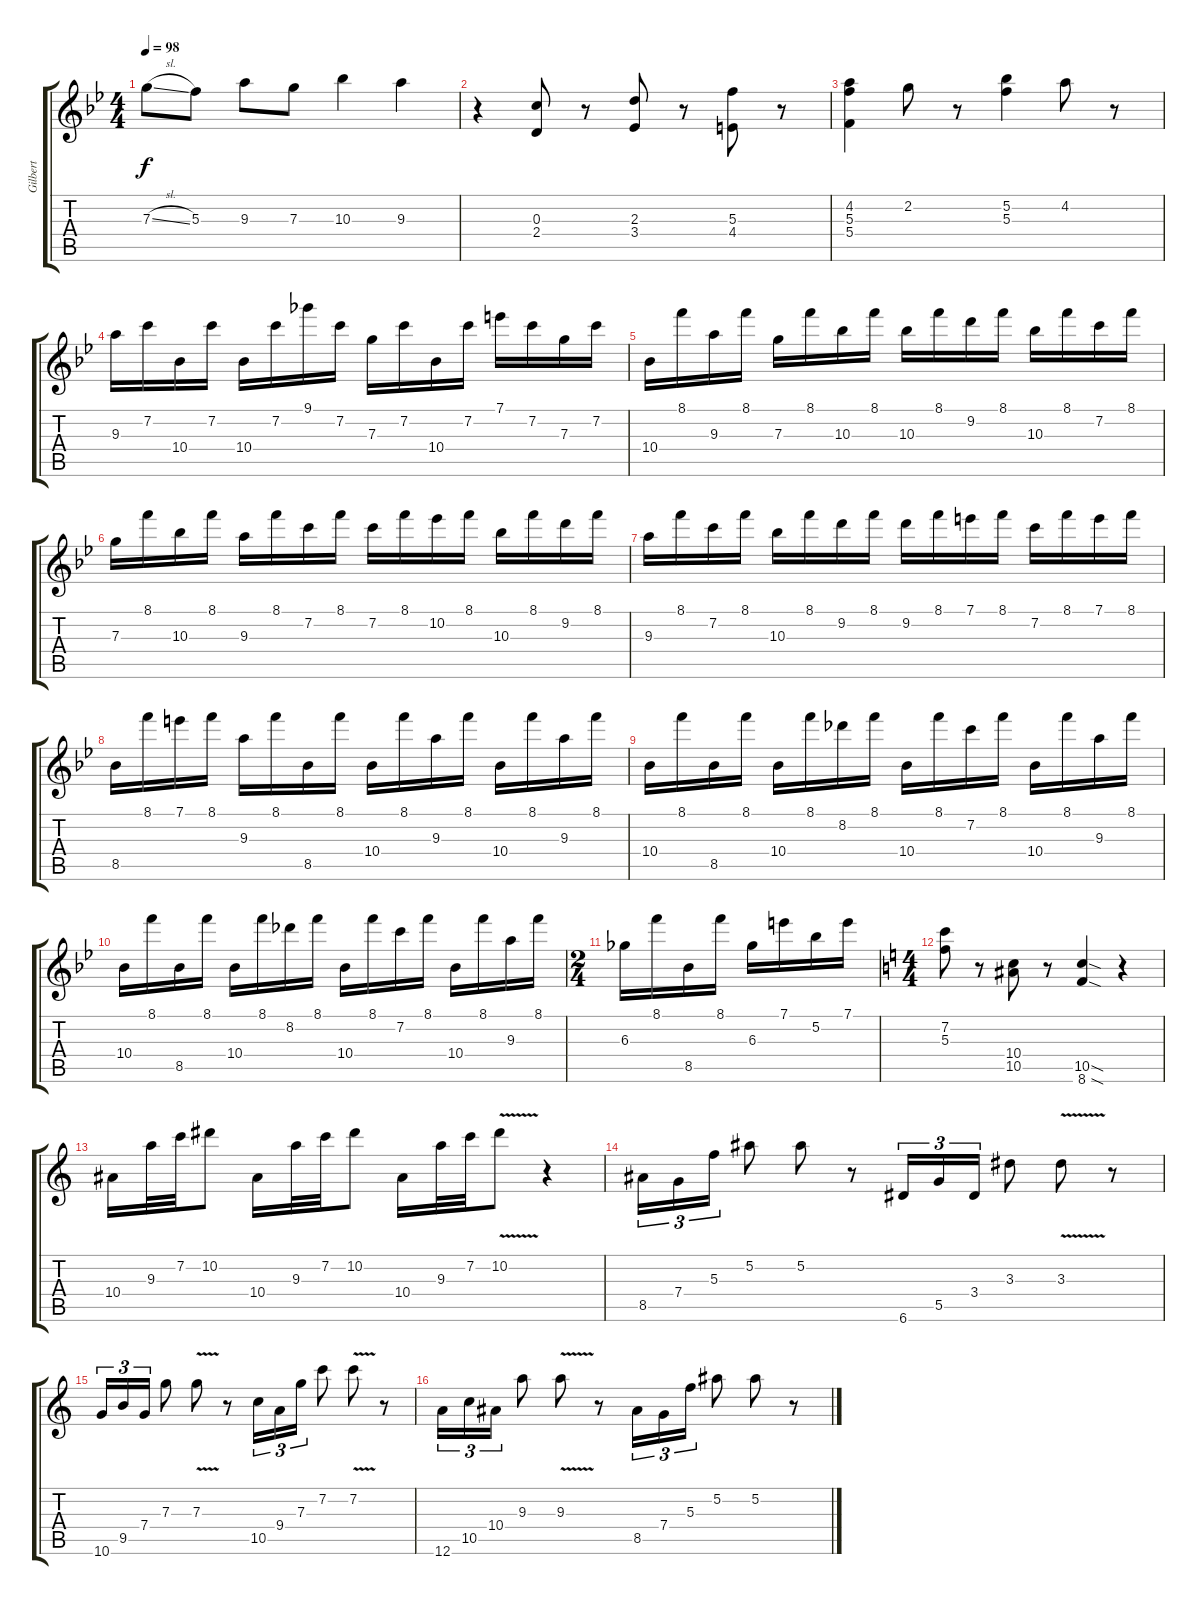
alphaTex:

\track ("Gilbert" "Gilbert") {instrument overdrivenguitar}
\staff {score tabs}
\tuning (A4 F4 C4 C3 D3 A2) {hide}
\ts (4 4)
\tempo 98
\clef g2
\ks bb
7.3{sl}.8{dy f} 5.3.8 9.3.8 7.3.8 10.3.4 9.3.4 |
r.4 (0.3 2.4).8 r.8 (2.3 3.4).8 r.8 (5.3 4.4).8 r.8 |
(4.2 5.3 5.4).4 2.2.8 r.8 (5.2 5.3).4 4.2.8 r.8 |
9.3.16 7.2.16 10.4.16 7.2.16 10.4.16 7.2.16 9.1.16 7.2.16 7.3.16 7.2.16 10.4.16 7.2.16 7.1.16 7.2.16 7.3.16 7.2.16 |
10.4.16 8.1.16 9.3.16 8.1.16 7.3.16 8.1.16 10.3.16 8.1.16 10.3.16 8.1.16 9.2.16 8.1.16 10.3.16 8.1.16 7.2.16 8.1.16 |
7.3.16 8.1.16 10.3.16 8.1.16 9.3.16 8.1.16 7.2.16 8.1.16 7.2.16 8.1.16 10.2.16 8.1.16 10.3.16 8.1.16 9.2.16 8.1.16 |
9.3.16 8.1.16 7.2.16 8.1.16 10.3.16 8.1.16 9.2.16 8.1.16 9.2.16 8.1.16 7.1.16 8.1.16 7.2.16 8.1.16 7.1.16 8.1.16 |
8.5.16 8.1.16 7.1.16 8.1.16 9.3.16 8.1.16 8.5.16 8.1.16 10.4.16 8.1.16 9.3.16 8.1.16 10.4.16 8.1.16 9.3.16 8.1.16 |
10.4.16 8.1.16 8.5.16 8.1.16 10.4.16 8.1.16 8.2.16 8.1.16 10.4.16 8.1.16 7.2.16 8.1.16 10.4.16 8.1.16 9.3.16 8.1.16 |
10.4.16 8.1.16 8.5.16 8.1.16 10.4.16 8.1.16 8.2.16 8.1.16 10.4.16 8.1.16 7.2.16 8.1.16 10.4.16 8.1.16 9.3.16 8.1.16 |
\ts (2 4)
6.3.16 8.1.16 8.5.16 8.1.16 6.3.16 7.1.16 5.2.16 7.1.16 |
\ts (4 4)
\ks c
(7.2 5.3).8 r.8 (10.4 10.5).8 r.8 (10.5{sod} 8.6{sod}).4 r.4 |
10.4.16 9.3.32 7.2.32 10.2.8 10.4.16 9.3.32 7.2.32 10.2.8 10.4.16 9.3.32 7.2.32 10.2{v}.8 r.4 |
8.5.16{tu (3 2)} 7.4.16{tu (3 2)} 5.3.16{tu (3 2)} 5.2.8 5.2.8 r.8 6.6.16{tu (3 2)} 5.5.16{tu (3 2)} 3.4.16{tu (3 2)} 3.3.8 3.3{v}.8 r.8 |
10.6.16{tu (3 2)} 9.5.16{tu (3 2)} 7.4.16{tu (3 2)} 7.3.8 7.3{v}.8 r.8 10.5.16{tu (3 2)} 9.4.16{tu (3 2)} 7.3.16{tu (3 2)} 7.2.8 7.2{v}.8 r.8 |
12.6.16{tu (3 2)} 10.5.16{tu (3 2)} 10.4.16{tu (3 2)} 9.3.8 9.3{v}.8 r.8 8.5.16{tu (3 2)} 7.4.16{tu (3 2)} 5.3.16{tu (3 2)} 5.2.8 5.2.8 r.8
